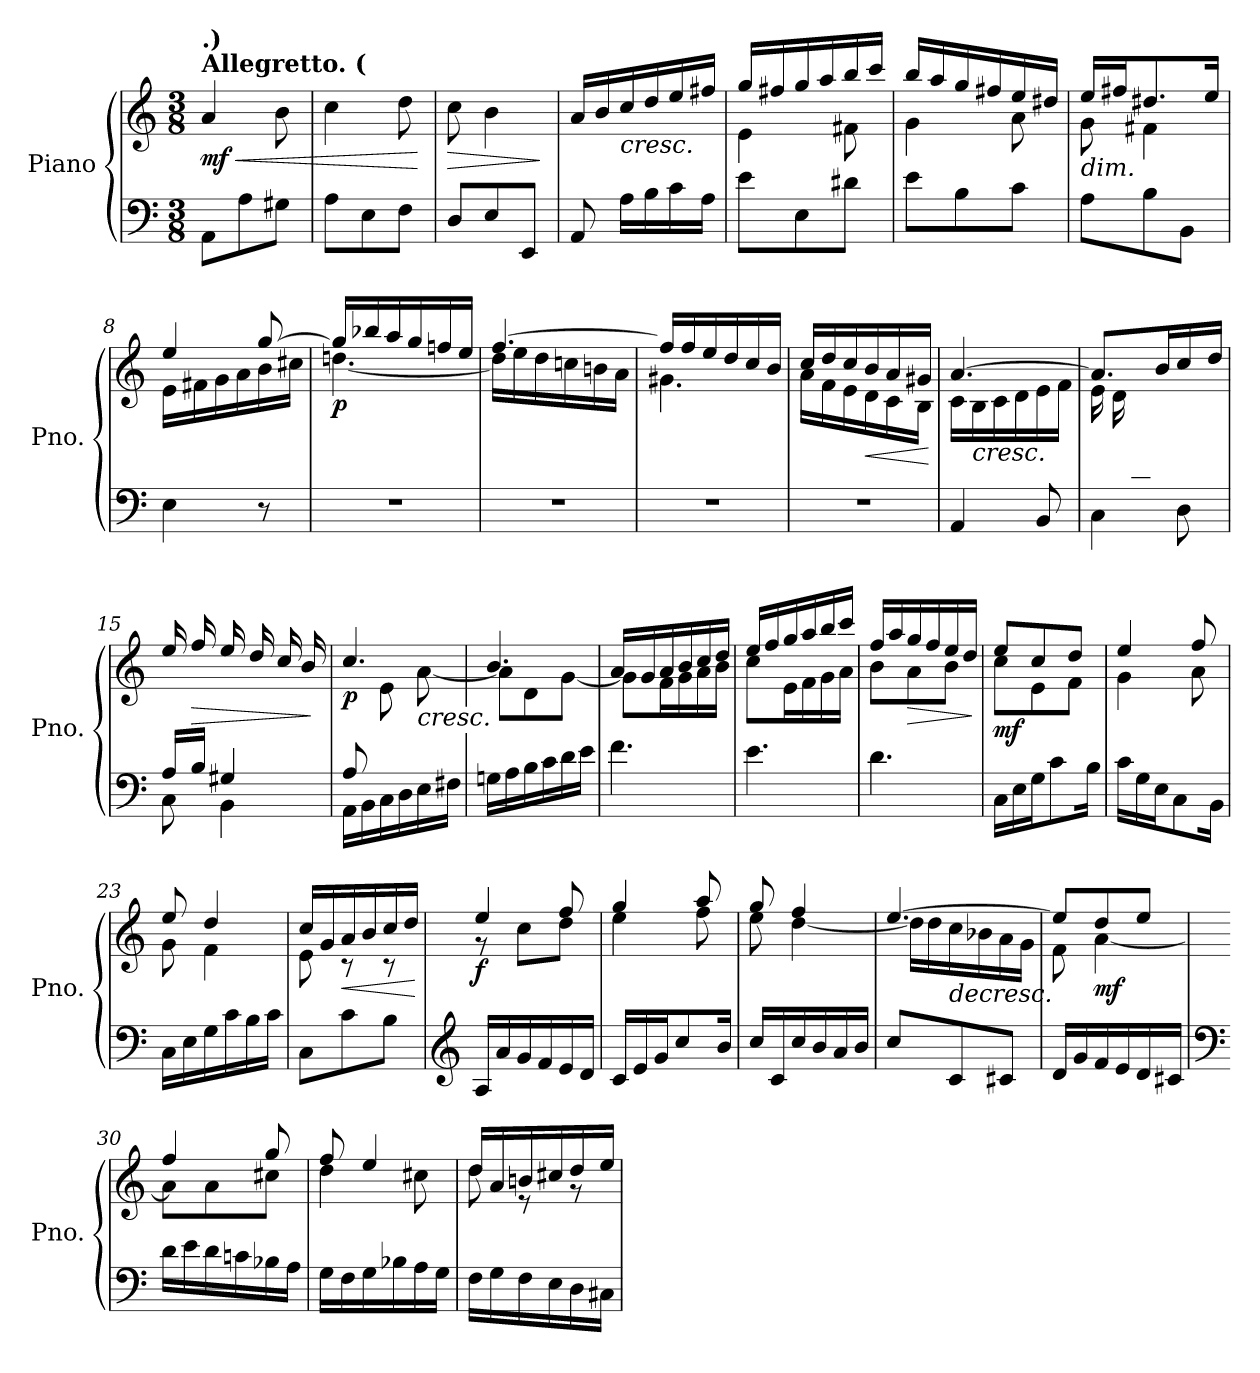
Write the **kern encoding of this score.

**kern	**kern	**dynam
*part1	*part1	*part1
*staff2	*staff1	*staff1/2
*I"Piano	*	*
*I'Pno.	*	*
*clefF4	*clefG2	*
*k[]	*k[]	*
*M3/8	*M3/8	*
*MM90	*MM90	*
=1	=1	=1
!	!LO:TX:a:B:t=Allegretto.  (	!
!	!LO:TX:a:B:t=.)	!
!	!	!LO:HP:b
!	!	!LO:DY:n=1:b
8AA\L	4a/	< mf
8A\	.	.
8G#X\J	8b\	.
=2	=2	=2
8A\L	4cc\	.
8E\	.	.
8F\J	8dd\	.
.	.	[
=3	=3	=3
!	!	!LO:HP:b
8D/L	8cc\	>
8E/	4b\	.
8EE/J	.	.
.	.	]
=4	=4	=4
8AA/	16a/LL	.
.	16b/	.
!	!LO:TX:b:i:t=cresc.	!
16A\LL	16cc/	.
16B\	16dd/	.
16c\	16ee/	.
16A\JJ	16ff#X/JJ	.
=5	=5	=5
*	*^	*
8e\L	16gg/LL	4e\	.
.	16ff#X/	.	.
8E\	16gg/	.	.
.	16aa/	.	.
8d#X\J	16bb/	8f#X\	.
.	16ccc/JJ	.	.
=6	=6	=6	=6
8e\L	16bb/LL	4g\	.
.	16aa/	.	.
8B\	16gg/	.	.
.	16ff#X/	.	.
8c\J	16ee/	8a\	.
.	16dd#X/JJ	.	.
=7	=7	=7	=7
!	!LO:TX:b:i:t=dim.	!	!
8A\L	16ee/LL	8g\	.
.	16ff#X/J	.	.
8B\	8.dd#X/	4f#X\	.
8BB\J	.	.	.
.	16ee/Jk	.	.
=8	=8	=8	=8
4E\	4ee/	16e\LL	.
.	.	16f#X\	.
.	.	16g\	.
.	.	16a\	.
8r	[8gg/	16b\	.
.	.	16cc#X\JJ	.
=9	=9	=9	=9
!	!	!	!LO:DY:b
4.r	16gg/LL]	[4.ddn\	p
.	16bb-X/	.	.
.	16aa/	.	.
.	16gg/	.	.
.	16ffn/	.	.
.	16ee/JJ	.	.
=10	=10	=10	=10
4.r	[4.ff/	16dd\LL]	.
.	.	16ee\	.
.	.	16dd\	.
.	.	16ccn\	.
.	.	16bn\	.
.	.	16a\JJ	.
=11	=11	=11	=11
4.r	16ff/LL]	4.g#X\	.
.	16ff/	.	.
.	16ee/	.	.
.	16dd/	.	.
.	16cc/	.	.
.	16b/JJ	.	.
=12	=12	=12	=12
4.r	16cc/LL	16a\LL	.
.	16dd/	16f\	.
.	16cc/	16e\	.
!	!	!	!LO:HP:b
.	16b/	16d\	<
.	16a/	16c\	.
.	16g#X/JJ	16B\JJ	.
*	*v	*v	*
.	.	[
=13	=13	=13
*	*^	*
4AA/	[4.a/	16c\LL	.
!	!	!LO:TX:b:i:t=cresc.	!
.	.	16B\	.
.	.	16c\	.
.	.	16d\	.
8BB/	.	16e\	.
.	.	16f\JJ	.
=14	=14	=14	=14
*^	*	*	*
8ryy	4C\	8.a/L]	16e\LL	.
.	.	.	16d\	.
16c/	.	.	4ryy	.
16B/	.	16b/L	.	.
16A/	8D\	16cc/	.	.
16G#X/JJ	.	16dd/JJ	.	.
*	*	*v	*v	*
=15	=15	=15	=15
16A/LL	8C\	16ee/LL	.
!	!	!	!LO:HP:b
16B/JJ	.	16ff/	>
4G#X/	4BB\	16ee/	.
.	.	16dd/	.
.	.	16cc/	.
.	.	16b/JJ	.
*v	*v	*	*
.	.	]
=16	=16	=16
*^	*^	*
!	!	!	!	!LO:DY:b
8A/L	16AA\LL	4.cc/	8ryy	p
.	16BB\	.	.	.
4ryy	16C\	.	8e\	.
.	16D\	.	.	.
!	!	!	!LO:TX:b:i:t=cresc.	!
.	16E\	.	[8a\J	.
.	16F#X\JJ	.	.	.
*v	*v	*	*	*
=17	=17	=17	=17
16Gn\LL	4.b/	8a\L]	.
16A\	.	.	.
16B\	.	8d\	.
16c\	.	.	.
16d\	.	[8g\J	.
16e\JJ	.	.	.
=18	=18	=18	=18
4.f\	16a/LL	8g\L]	.
.	16g/	.	.
.	16a/	16f\L	.
.	16b/	16g\	.
.	16cc/	16a\	.
.	16dd/JJ	16b\JJ	.
=19	=19	=19	=19
4.e\	16ee/LL	8cc\L	.
.	16ff/	.	.
.	16gg/	16e\L	.
.	16aa/	16f\	.
.	16bb/	16g\	.
.	16ccc/JJ	16a\JJ	.
=20	=20	=20	=20
4.d\	16ff/LL	8b\L	.
.	16aa/	.	.
!	!	!	!LO:HP:b
.	16gg/	8a\	>
.	16ff/	.	.
.	16ee/	8b\J	.
.	16dd/JJ	.	.
*	*v	*v	*
.	.	]
=21	=21	=21
*	*^	*
!	!	!	!LO:DY:b
16C\LL	8ee/L	8cc\L	mf
16E\	.	.	.
16G\J	8cc/	8e\	.
8c\	.	.	.
.	8dd/J	8f\J	.
16B\Jk	.	.	.
=22	=22	=22	=22
16c\LL	4ee/	4g\	.
16G\	.	.	.
16E\J	.	.	.
8C\	.	.	.
.	8ff/	8a\	.
16BB\Jk	.	.	.
=23	=23	=23	=23
16C\LL	8ee/	8g\	.
16E\	.	.	.
16G\	4dd/	4f\	.
16c\	.	.	.
16B\	.	.	.
16c\JJ	.	.	.
=24	=24	=24	=24
8C\L	16cc/LL	8e\	.
.	16g/	.	.
!	!	!	!LO:HP:b
8c\	16a/	8r	<
.	16b/	.	.
8B\J	16cc/	8r	.
.	16dd/JJ	.	.
*	*v	*v	*
.	.	[
=25	=25	=25
*clefG2	*	*
*	*^	*
!	!	!	!LO:DY:b
16A/LL	4ee/	8r	f
16a/	.	.	.
16g/	.	8cc\L	.
16f/	.	.	.
16e/	8ff/	8dd\J	.
16d/JJ	.	.	.
=26	=26	=26	=26
16c/LL	4gg/	4ee\	.
16e/	.	.	.
16g/J	.	.	.
8cc/	.	.	.
.	8aa/	8ff\	.
16b/Jk	.	.	.
=27	=27	=27	=27
16cc/LL	8gg/	8ee\	.
16c/	.	.	.
16cc/	4ff/	[4dd\	.
16b/	.	.	.
16a/	.	.	.
16b/JJ	.	.	.
=28	=28	=28	=28
8cc/L	[4.ee/	16dd\LL]	.
.	.	16dd\	.
!	!	!	!LO:HP:b
8c/	.	16cc\	>
.	.	16b-X\	.
8c#X/J	.	16a\	.
.	.	16g\JJ	.
=29	=29	=29	=29
16d/LL	8ee/L]	8f\	.
16g/	.	.	.
!	!	!	!LO:DY:b
16f/	8dd/	[4a\	mf
16e/	.	.	.
16d/	8ee/J	.	.
16c#X/JJ	.	.	.
=30	=30	=30	=30
*clefF4	*	*	*
16d\LL	4ff/	8a\L]	.
16e\	.	.	.
16d\	.	8a\	.
16cn\	.	.	.
16B-X\	8gg/	8cc#X\J	.
16A\JJ	.	.	.
=31	=31	=31	=31
16G\LL	8ff/	4dd\	.
16F\	.	.	.
16G\	4ee/	.	.
16B-X\	.	.	.
16A\	.	8cc#X\	.
16G\JJ	.	.	.
=32	=32	=32	=32
16F\LL	16dd/LL	8dd\	.
16G\	16a/	.	.
16F\	16bn/	8r	.
16E\	16cc#X/	.	.
16D\	16dd/	8r	.
16C#X\JJ	16ee/JJ	.	.
*	*v	*v	*
.	.	]
=	=	=
*-	*-	*-
